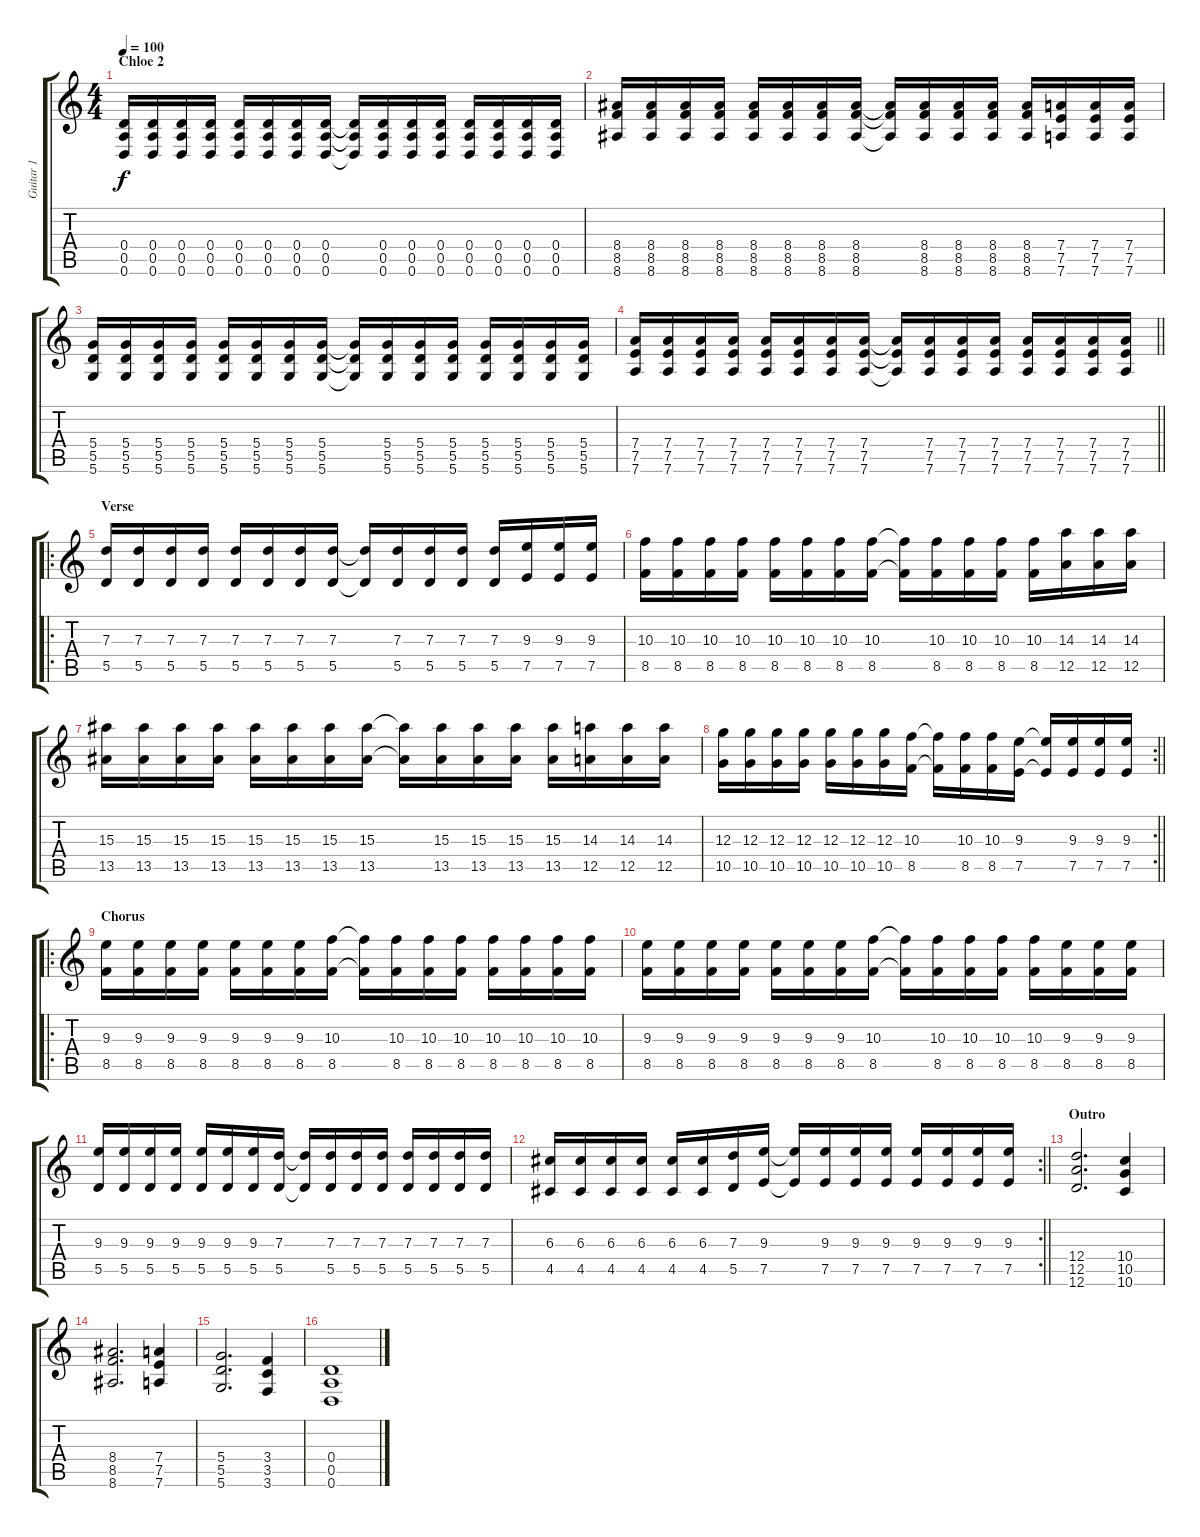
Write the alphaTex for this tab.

\track ("Guitar 1" "Guitar 1") {instrument distortionguitar}
\staff {score tabs}
\tuning (E4 B3 G3 D3 A2 D2) {hide}
\ts (4 4)
\section ("" "Chloe 2")
\tempo 100
\clef g2
\ks c
(0.4 0.5 0.6).16{dy f} (0.4 0.5 0.6).16 (0.4 0.5 0.6).16 (0.4 0.5 0.6).16 (0.4 0.5 0.6).16 (0.4 0.5 0.6).16 (0.4 0.5 0.6).16 (0.4 0.5 0.6).16 (0.4{t} 0.5{t} 0.6{t}).16 (0.4 0.5 0.6).16 (0.4 0.5 0.6).16 (0.4 0.5 0.6).16 (0.4 0.5 0.6).16 (0.4 0.5 0.6).16 (0.4 0.5 0.6).16 (0.4 0.5 0.6).16 |
(8.4 8.5 8.6).16 (8.4 8.5 8.6).16 (8.4 8.5 8.6).16 (8.4 8.5 8.6).16 (8.4 8.5 8.6).16 (8.4 8.5 8.6).16 (8.4 8.5 8.6).16 (8.4 8.5 8.6).16 (8.4{t} 8.5{t} 8.6{t}).16 (8.4 8.5 8.6).16 (8.4 8.5 8.6).16 (8.4 8.5 8.6).16 (8.4 8.5 8.6).16 (7.4 7.5 7.6).16 (7.4 7.5 7.6).16 (7.4 7.5 7.6).16 |
(5.4 5.5 5.6).16 (5.4 5.5 5.6).16 (5.4 5.5 5.6).16 (5.4 5.5 5.6).16 (5.4 5.5 5.6).16 (5.4 5.5 5.6).16 (5.4 5.5 5.6).16 (5.4 5.5 5.6).16 (5.4{t} 5.5{t} 5.6{t}).16 (5.4 5.5 5.6).16 (5.4 5.5 5.6).16 (5.4 5.5 5.6).16 (5.4 5.5 5.6).16 (5.4 5.5 5.6).16 (5.4 5.5 5.6).16 (5.4 5.5 5.6).16 |
\barLineRight lightlight
(7.4 7.5 7.6).16 (7.4 7.5 7.6).16 (7.4 7.5 7.6).16 (7.4 7.5 7.6).16 (7.4 7.5 7.6).16 (7.4 7.5 7.6).16 (7.4 7.5 7.6).16 (7.4 7.5 7.6).16 (7.4{t} 7.5{t} 7.6{t}).16 (7.4 7.5 7.6).16 (7.4 7.5 7.6).16 (7.4 7.5 7.6).16 (7.4 7.5 7.6).16 (7.4 7.5 7.6).16 (7.4 7.5 7.6).16 (7.4 7.5 7.6).16 |
\ro
\section ("" "Verse")
(7.3 5.5).16 (7.3 5.5).16 (7.3 5.5).16 (7.3 5.5).16 (7.3 5.5).16 (7.3 5.5).16 (7.3 5.5).16 (7.3 5.5).16 (7.3{t} 5.5{t}).16 (7.3 5.5).16 (7.3 5.5).16 (7.3 5.5).16 (7.3 5.5).16 (9.3 7.5).16 (9.3 7.5).16 (9.3 7.5).16 |
(10.3 8.5).16 (10.3 8.5).16 (10.3 8.5).16 (10.3 8.5).16 (10.3 8.5).16 (10.3 8.5).16 (10.3 8.5).16 (10.3 8.5).16 (10.3{t} 8.5{t}).16 (10.3 8.5).16 (10.3 8.5).16 (10.3 8.5).16 (10.3 8.5).16 (14.3 12.5).16 (14.3 12.5).16 (14.3 12.5).16 |
(15.3 13.5).16 (15.3 13.5).16 (15.3 13.5).16 (15.3 13.5).16 (15.3 13.5).16 (15.3 13.5).16 (15.3 13.5).16 (15.3 13.5).16 (15.3{t} 13.5{t}).16 (15.3 13.5).16 (15.3 13.5).16 (15.3 13.5).16 (15.3 13.5).16 (14.3 12.5).16 (14.3 12.5).16 (14.3 12.5).16 |
\rc 2
\barLineRight lightlight
(12.3 10.5).16 (12.3 10.5).16 (12.3 10.5).16 (12.3 10.5).16 (12.3 10.5).16 (12.3 10.5).16 (12.3 10.5).16 (10.3 8.5).16 (10.3{t} 8.5{t}).16 (10.3 8.5).16 (10.3 8.5).16 (9.3 7.5).16 (9.3{t} 7.5{t}).16 (9.3 7.5).16 (9.3 7.5).16 (9.3 7.5).16 |
\ro
\section ("" "Chorus")
(9.3 8.5).16 (9.3 8.5).16 (9.3 8.5).16 (9.3 8.5).16 (9.3 8.5).16 (9.3 8.5).16 (9.3 8.5).16 (10.3 8.5).16 (10.3{t} 8.5{t}).16 (10.3 8.5).16 (10.3 8.5).16 (10.3 8.5).16 (10.3 8.5).16 (10.3 8.5).16 (10.3 8.5).16 (10.3 8.5).16 |
(9.3 8.5).16 (9.3 8.5).16 (9.3 8.5).16 (9.3 8.5).16 (9.3 8.5).16 (9.3 8.5).16 (9.3 8.5).16 (10.3 8.5).16 (10.3{t} 8.5{t}).16 (10.3 8.5).16 (10.3 8.5).16 (10.3 8.5).16 (10.3 8.5).16 (9.3 8.5).16 (9.3 8.5).16 (9.3 8.5).16 |
(9.3 5.5).16 (9.3 5.5).16 (9.3 5.5).16 (9.3 5.5).16 (9.3 5.5).16 (9.3 5.5).16 (9.3 5.5).16 (7.3 5.5).16 (7.3{t} 5.5{t}).16 (7.3 5.5).16 (7.3 5.5).16 (7.3 5.5).16 (7.3 5.5).16 (7.3 5.5).16 (7.3 5.5).16 (7.3 5.5).16 |
\rc 2
\barLineRight lightlight
(6.3 4.5).16 (6.3 4.5).16 (6.3 4.5).16 (6.3 4.5).16 (6.3 4.5).16 (6.3 4.5).16 (7.3 5.5).16 (9.3 7.5).16 (9.3{t} 7.5{t}).16 (9.3 7.5).16 (9.3 7.5).16 (9.3 7.5).16 (9.3 7.5).16 (9.3 7.5).16 (9.3 7.5).16 (9.3 7.5).16 |
\section ("" "Outro")
(12.4 12.5 12.6).2{d} (10.4 10.5 10.6).4 |
(8.4 8.5 8.6).2{d} (7.4 7.5 7.6).4 |
(5.4 5.5 5.6).2{d} (3.4 3.5 3.6).4 |
(0.4 0.5 0.6).1
